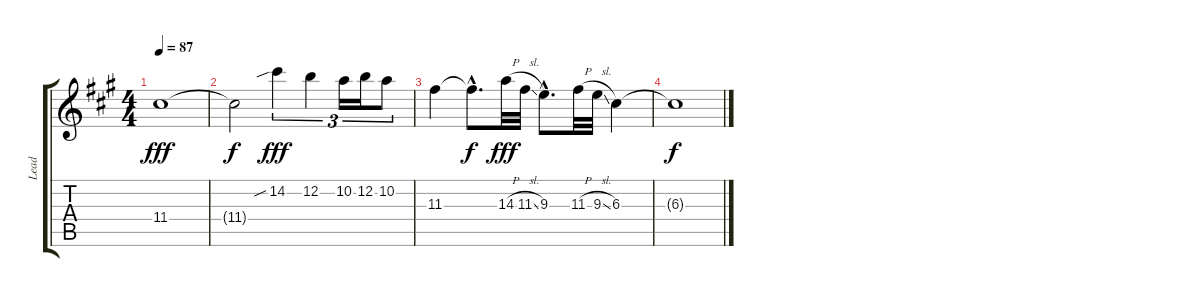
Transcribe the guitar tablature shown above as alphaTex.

\track ("Lead" "Lead") {instrument electricguitarclean}
\staff {score tabs}
\tuning (E4 B3 G3 D3 A2 E2) {hide}
\ts (4 4)
\tempo 87
\clef g2
\ks a
11.4.1{dy fff} |
11.4{t}.2{dy f} 14.2{sib}.4{tu (3 2) dy fff} 12.2.4{tu (3 2)} 10.2.16{tu (3 2)} 12.2.16{tu (3 2)} 10.2.8{tu (3 2)} |
11.3.4 11.3{hac t}.8{d dy f} 14.3{h}.32{dy fff} 11.3{sl}.32 9.3{hac}.8{d} 11.3{h}.32 9.3{sl}.32 6.3.4 |
6.3{t}.1{dy f}
